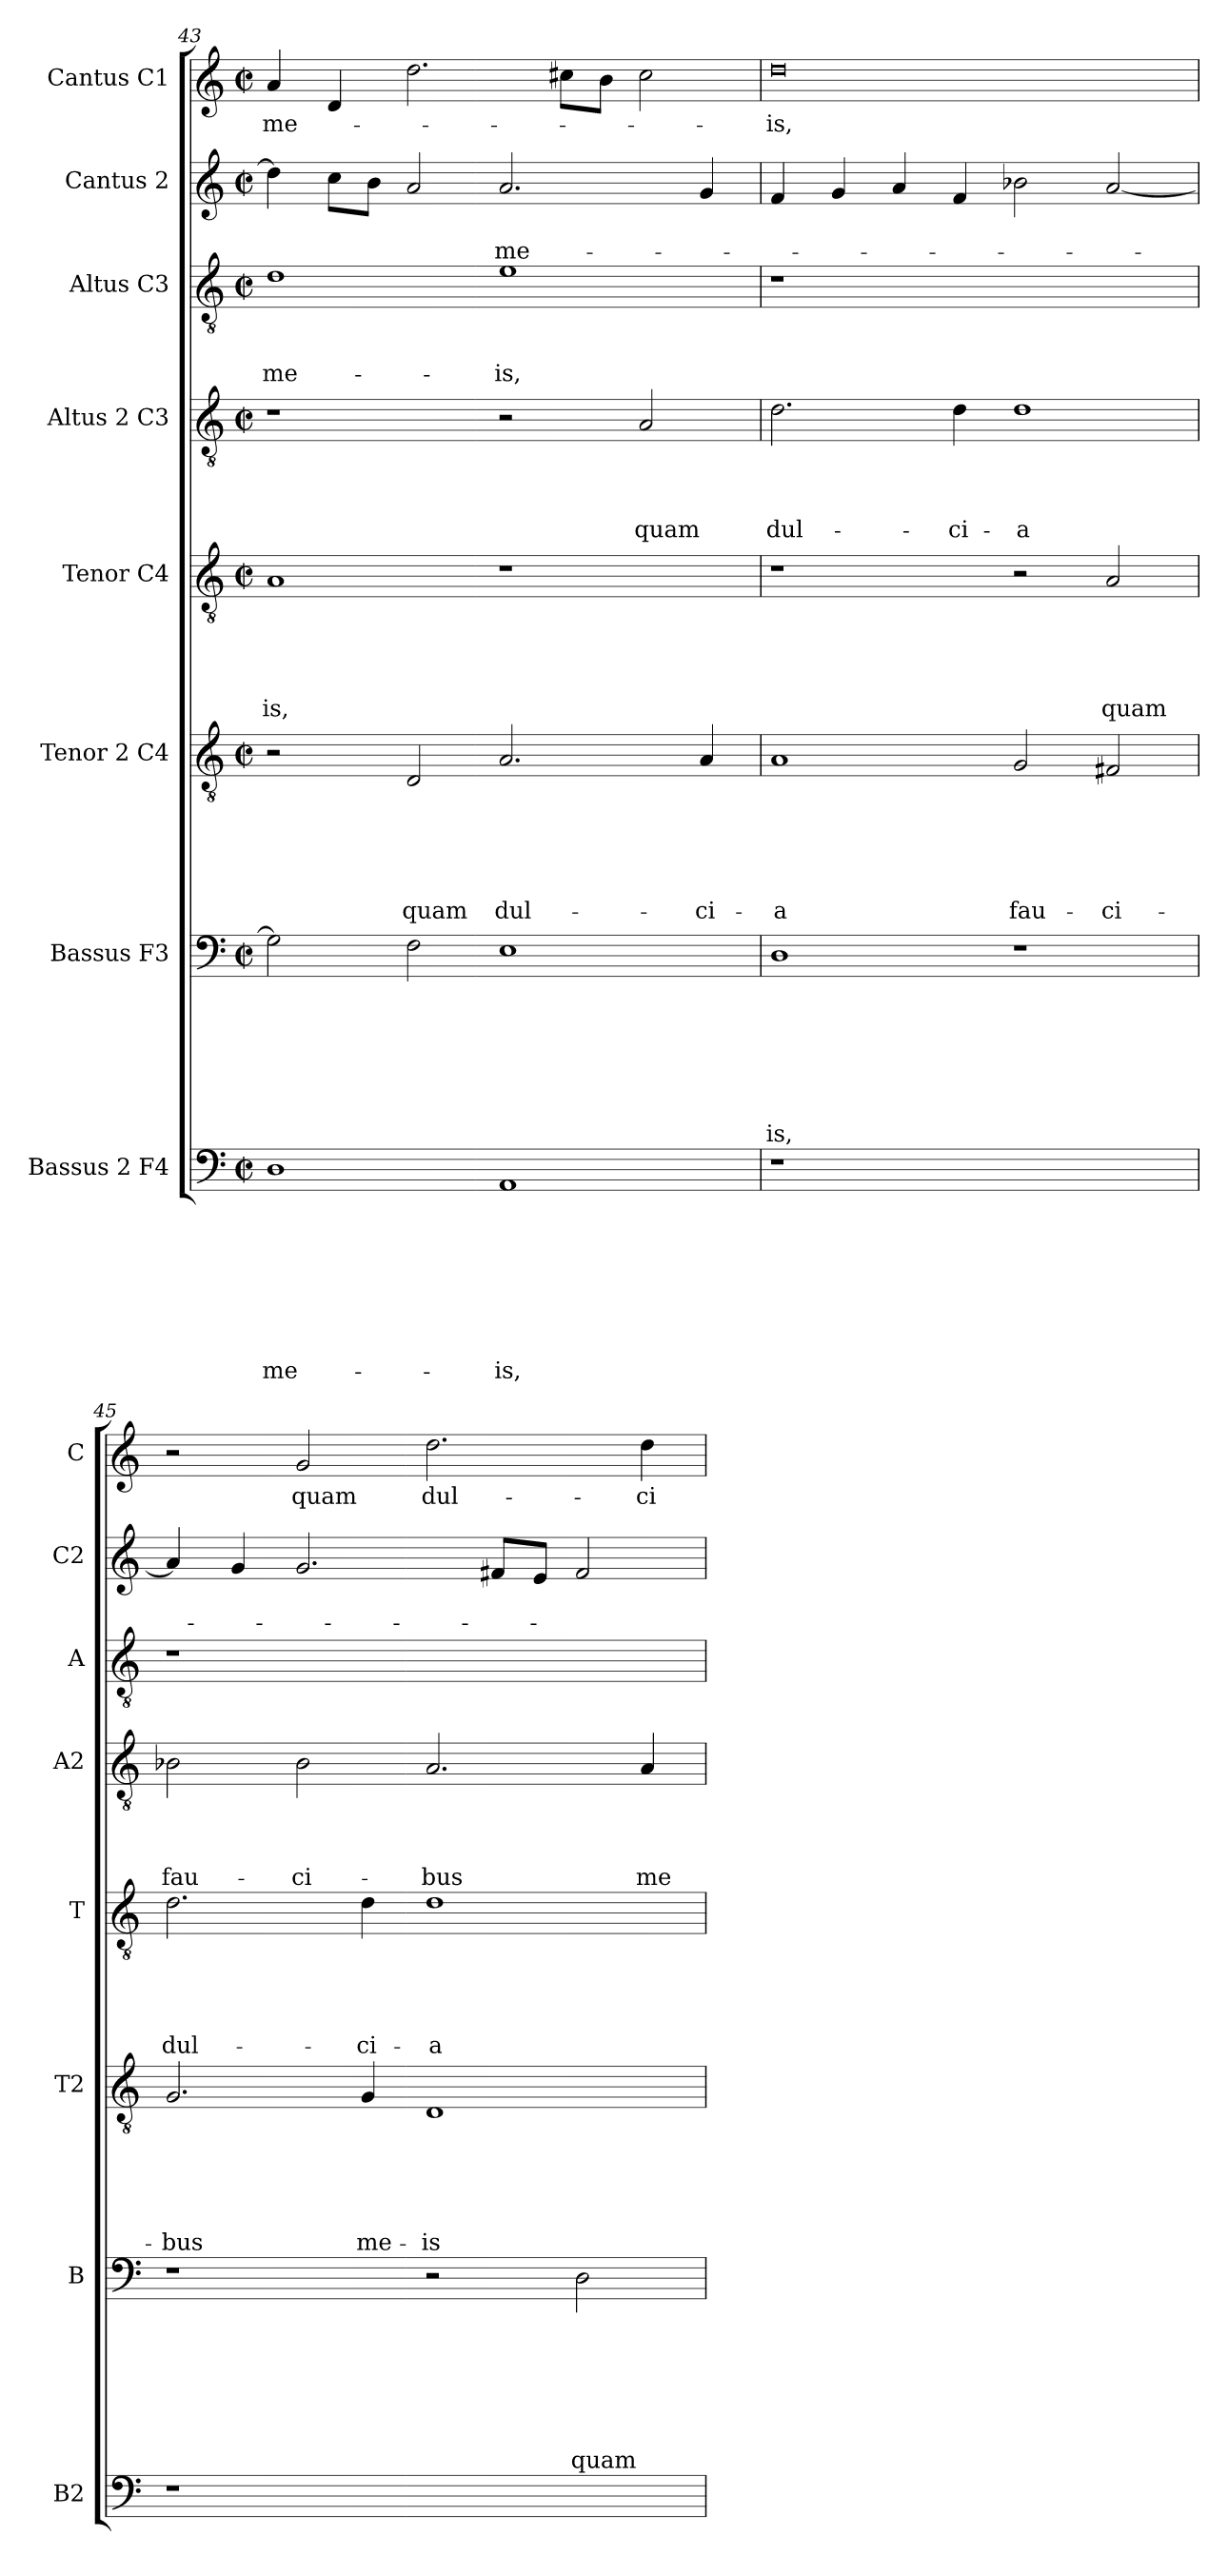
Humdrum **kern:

**kern	**text	**text	**text	**text	**text	**text	**text	**text	**kern	**text	**text	**text	**text	**text	**text	**text	**kern	**text	**text	**text	**text	**text	**text	**kern	**text	**text	**text	**text	**text	**kern	**text	**text	**text	**text	**kern	**text	**text	**text	**kern	**text	**text	**kern	**text
*part8	*part8	*part8	*part8	*part8	*part8	*part8	*part8	*part8	*part7	*part7	*part7	*part7	*part7	*part7	*part7	*part7	*part6	*part6	*part6	*part6	*part6	*part6	*part6	*part5	*part5	*part5	*part5	*part5	*part5	*part4	*part4	*part4	*part4	*part4	*part3	*part3	*part3	*part3	*part2	*part2	*part2	*part1	*part1
*staff8	*staff8	*staff8	*staff8	*staff8	*staff8	*staff8	*staff8	*staff8	*staff7	*staff7	*staff7	*staff7	*staff7	*staff7	*staff7	*staff7	*staff6	*staff6	*staff6	*staff6	*staff6	*staff6	*staff6	*staff5	*staff5	*staff5	*staff5	*staff5	*staff5	*staff4	*staff4	*staff4	*staff4	*staff4	*staff3	*staff3	*staff3	*staff3	*staff2	*staff2	*staff2	*staff1	*staff1
*I"Bassus 2 F4	*	*	*	*	*	*	*	*	*I"Bassus F3	*	*	*	*	*	*	*	*I"Tenor 2 C4	*	*	*	*	*	*	*I"Tenor C4	*	*	*	*	*	*I"Altus 2 C3	*	*	*	*	*I"Altus C3	*	*	*	*I"Cantus 2	*	*	*I"Cantus C1	*
*I'B2	*	*	*	*	*	*	*	*	*I'B	*	*	*	*	*	*	*	*I'T2	*	*	*	*	*	*	*I'T	*	*	*	*	*	*I'A2	*	*	*	*	*I'A	*	*	*	*I'C2	*	*	*I'C	*
*clefF4	*	*	*	*	*	*	*	*	*clefF4	*	*	*	*	*	*	*	*clefGv2	*	*	*	*	*	*	*clefGv2	*	*	*	*	*	*clefGv2	*	*	*	*	*clefGv2	*	*	*	*clefG2	*	*	*clefG2	*
*k[]	*	*	*	*	*	*	*	*	*k[]	*	*	*	*	*	*	*	*k[]	*	*	*	*	*	*	*k[]	*	*	*	*	*	*k[]	*	*	*	*	*k[]	*	*	*	*k[]	*	*	*k[]	*
*C:	*	*	*	*	*	*	*	*	*C:	*	*	*	*	*	*	*	*C:	*	*	*	*	*	*	*C:	*	*	*	*	*	*C:	*	*	*	*	*C:	*	*	*	*C:	*	*	*C:	*
*M2/2	*	*	*	*	*	*	*	*	*M2/2	*	*	*	*	*	*	*	*M2/2	*	*	*	*	*	*	*M2/2	*	*	*	*	*	*M2/2	*	*	*	*	*M2/2	*	*	*	*M2/2	*	*	*M2/2	*
*met(c|)	*	*	*	*	*	*	*	*	*met(c|)	*	*	*	*	*	*	*	*met(c|)	*	*	*	*	*	*	*met(c|)	*	*	*	*	*	*met(c|)	*	*	*	*	*met(c|)	*	*	*	*met(c|)	*	*	*met(c|)	*
=43	=43	=43	=43	=43	=43	=43	=43	=43	=43	=43	=43	=43	=43	=43	=43	=43	=43	=43	=43	=43	=43	=43	=43	=43	=43	=43	=43	=43	=43	=43	=43	=43	=43	=43	=43	=43	=43	=43	=43	=43	=43	=43	=43
!	!	!	!	!	!	!	!	!LO:LY:b	!	!	!	!	!	!	!	!	!	!	!	!	!	!	!	!	!	!	!	!	!LO:LY:b	!	!	!	!	!	!	!	!	!LO:LY:b	!	!	!	!	!LO:LY:b
1D	.	.	.	.	.	.	.	me-	2G\]	.	.	.	.	.	.	.	2r	.	.	.	.	.	.	1A	.	.	.	.	-is,	1r	.	.	.	.	1d	.	.	me-	4dd\]	.	.	4a/	me-
.	.	.	.	.	.	.	.	.	.	.	.	.	.	.	.	.	.	.	.	.	.	.	.	.	.	.	.	.	.	.	.	.	.	.	.	.	.	.	8cc\L	.	.	4d/	.
.	.	.	.	.	.	.	.	.	.	.	.	.	.	.	.	.	.	.	.	.	.	.	.	.	.	.	.	.	.	.	.	.	.	.	.	.	.	.	8b\J	.	.	.	.
!	!	!	!	!	!	!	!	!	!	!	!	!	!	!	!	!	!	!	!	!	!	!	!LO:LY:b	!	!	!	!	!	!	!	!	!	!	!	!	!	!	!	!	!	!	!	!
.	.	.	.	.	.	.	.	.	2F\	.	.	.	.	.	.	.	2D/	.	.	.	.	.	quam	.	.	.	.	.	.	.	.	.	.	.	.	.	.	.	2a/	.	.	2.dd\	.
!	!	!	!	!	!	!	!	!LO:LY:b	!	!	!	!	!	!	!	!	!	!	!	!	!	!	!LO:LY:b	!	!	!	!	!	!	!	!	!	!	!	!	!	!	!LO:LY:b	!	!	!LO:LY:b	!	!
1AA	.	.	.	.	.	.	.	-is,	1E	.	.	.	.	.	.	.	2.A/	.	.	.	.	.	dul-	1r	.	.	.	.	.	2r	.	.	.	.	1e	.	.	-is,	2.a/	.	me-	.	.
.	.	.	.	.	.	.	.	.	.	.	.	.	.	.	.	.	.	.	.	.	.	.	.	.	.	.	.	.	.	.	.	.	.	.	.	.	.	.	.	.	.	8cc#X\L	.
.	.	.	.	.	.	.	.	.	.	.	.	.	.	.	.	.	.	.	.	.	.	.	.	.	.	.	.	.	.	.	.	.	.	.	.	.	.	.	.	.	.	8b\J	.
!	!	!	!	!	!	!	!	!	!	!	!	!	!	!	!	!	!	!	!	!	!	!	!	!	!	!	!	!	!	!	!	!	!	!LO:LY:b	!	!	!	!	!	!	!	!	!
.	.	.	.	.	.	.	.	.	.	.	.	.	.	.	.	.	.	.	.	.	.	.	.	.	.	.	.	.	.	2A/	.	.	.	quam	.	.	.	.	.	.	.	2cc#\	.
!	!	!	!	!	!	!	!	!	!	!	!	!	!	!	!	!	!	!	!	!	!	!	!LO:LY:b	!	!	!	!	!	!	!	!	!	!	!	!	!	!	!	!	!	!	!	!
.	.	.	.	.	.	.	.	.	.	.	.	.	.	.	.	.	4A/	.	.	.	.	.	-ci-	.	.	.	.	.	.	.	.	.	.	.	.	.	.	.	4g/	.	.	.	.
=44	=44	=44	=44	=44	=44	=44	=44	=44	=44	=44	=44	=44	=44	=44	=44	=44	=44	=44	=44	=44	=44	=44	=44	=44	=44	=44	=44	=44	=44	=44	=44	=44	=44	=44	=44	=44	=44	=44	=44	=44	=44	=44	=44
!	!	!	!	!	!	!	!	!	!	!	!	!	!	!	!	!LO:LY:b	!	!	!	!	!	!	!LO:LY:b	!	!	!	!	!	!	!	!	!	!	!LO:LY:b	!	!	!	!	!	!	!	!	!LO:LY:b
1r	.	.	.	.	.	.	.	.	1D	.	.	.	.	.	.	-is,	1A	.	.	.	.	.	-a	1r	.	.	.	.	.	2.d\	.	.	.	dul-	1r	.	.	.	4f/	.	.	0dd	-is,
.	.	.	.	.	.	.	.	.	.	.	.	.	.	.	.	.	.	.	.	.	.	.	.	.	.	.	.	.	.	.	.	.	.	.	.	.	.	.	4g/	.	.	.	.
.	.	.	.	.	.	.	.	.	.	.	.	.	.	.	.	.	.	.	.	.	.	.	.	.	.	.	.	.	.	.	.	.	.	.	.	.	.	.	4a/	.	.	.	.
!	!	!	!	!	!	!	!	!	!	!	!	!	!	!	!	!	!	!	!	!	!	!	!	!	!	!	!	!	!	!	!	!	!	!LO:LY:b	!	!	!	!	!	!	!	!	!
.	.	.	.	.	.	.	.	.	.	.	.	.	.	.	.	.	.	.	.	.	.	.	.	.	.	.	.	.	.	4d\	.	.	.	-ci-	.	.	.	.	4f/	.	.	.	.
!	!	!	!	!	!	!	!	!	!	!	!	!	!	!	!	!	!	!	!	!	!	!	!LO:LY:b	!	!	!	!	!	!	!	!	!	!	!LO:LY:b	!	!	!	!	!	!	!	!	!
1ryy	.	.	.	.	.	.	.	.	1r	.	.	.	.	.	.	.	2G/	.	.	.	.	.	fau-	2r	.	.	.	.	.	1d	.	.	.	-a	1ryy	.	.	.	2b-X\	.	.	.	.
!	!	!	!	!	!	!	!	!	!	!	!	!	!	!	!	!	!	!	!	!	!	!	!LO:LY:b	!	!	!	!	!	!LO:LY:b	!	!	!	!	!	!	!	!	!	!	!	!	!	!
.	.	.	.	.	.	.	.	.	.	.	.	.	.	.	.	.	2F#X/	.	.	.	.	.	-ci-	2A/	.	.	.	.	quam	.	.	.	.	.	.	.	.	.	[2a/	.	.	.	.
!!LO:PB:g=z
=45	=45	=45	=45	=45	=45	=45	=45	=45	=45	=45	=45	=45	=45	=45	=45	=45	=45	=45	=45	=45	=45	=45	=45	=45	=45	=45	=45	=45	=45	=45	=45	=45	=45	=45	=45	=45	=45	=45	=45	=45	=45	=45	=45
!	!	!	!	!	!	!	!	!	!	!	!	!	!	!	!	!	!	!	!	!	!	!	!LO:LY:b	!	!	!	!	!	!LO:LY:b	!	!	!	!	!LO:LY:b	!	!	!	!	!	!	!	!	!
1r	.	.	.	.	.	.	.	.	1r	.	.	.	.	.	.	.	2.G/	.	.	.	.	.	-bus	2.d\	.	.	.	.	dul-	2B-X\	.	.	.	fau-	1r	.	.	.	4a/]	.	.	2r	.
.	.	.	.	.	.	.	.	.	.	.	.	.	.	.	.	.	.	.	.	.	.	.	.	.	.	.	.	.	.	.	.	.	.	.	.	.	.	.	4g/	.	.	.	.
!	!	!	!	!	!	!	!	!	!	!	!	!	!	!	!	!	!	!	!	!	!	!	!	!	!	!	!	!	!	!	!	!	!	!LO:LY:b	!	!	!	!	!	!	!	!	!LO:LY:b
.	.	.	.	.	.	.	.	.	.	.	.	.	.	.	.	.	.	.	.	.	.	.	.	.	.	.	.	.	.	2B-\	.	.	.	-ci-	.	.	.	.	2.g/	.	.	2g/	quam
!	!	!	!	!	!	!	!	!	!	!	!	!	!	!	!	!	!	!	!	!	!	!	!LO:LY:b	!	!	!	!	!	!LO:LY:b	!	!	!	!	!	!	!	!	!	!	!	!	!	!
.	.	.	.	.	.	.	.	.	.	.	.	.	.	.	.	.	4G/	.	.	.	.	.	me-	4d\	.	.	.	.	-ci-	.	.	.	.	.	.	.	.	.	.	.	.	.	.
!	!	!	!	!	!	!	!	!	!	!	!	!	!	!	!	!	!	!	!	!	!	!	!LO:LY:b	!	!	!	!	!	!LO:LY:b	!	!	!	!	!LO:LY:b	!	!	!	!	!	!	!	!	!LO:LY:b
1ryy	.	.	.	.	.	.	.	.	2r	.	.	.	.	.	.	.	1D	.	.	.	.	.	-is	1d	.	.	.	.	-a	2.A/	.	.	.	-bus	1ryy	.	.	.	.	.	.	2.dd\	dul-
.	.	.	.	.	.	.	.	.	.	.	.	.	.	.	.	.	.	.	.	.	.	.	.	.	.	.	.	.	.	.	.	.	.	.	.	.	.	.	8f#X/L	.	.	.	.
.	.	.	.	.	.	.	.	.	.	.	.	.	.	.	.	.	.	.	.	.	.	.	.	.	.	.	.	.	.	.	.	.	.	.	.	.	.	.	8e/J	.	.	.	.
!	!	!	!	!	!	!	!	!	!	!	!	!	!	!	!	!LO:LY:b	!	!	!	!	!	!	!	!	!	!	!	!	!	!	!	!	!	!	!	!	!	!	!	!	!	!	!
.	.	.	.	.	.	.	.	.	2D\	.	.	.	.	.	.	quam	.	.	.	.	.	.	.	.	.	.	.	.	.	.	.	.	.	.	.	.	.	.	2f#/	.	.	.	.
!	!	!	!	!	!	!	!	!	!	!	!	!	!	!	!	!	!	!	!	!	!	!	!	!	!	!	!	!	!	!	!	!	!	!LO:LY:b	!	!	!	!	!	!	!	!	!LO:LY:b
.	.	.	.	.	.	.	.	.	.	.	.	.	.	.	.	.	.	.	.	.	.	.	.	.	.	.	.	.	.	4A/	.	.	.	me-	.	.	.	.	.	.	.	4dd\	-ci-
=	=	=	=	=	=	=	=	=	=	=	=	=	=	=	=	=	=	=	=	=	=	=	=	=	=	=	=	=	=	=	=	=	=	=	=	=	=	=	=	=	=	=	=
*-	*-	*-	*-	*-	*-	*-	*-	*-	*-	*-	*-	*-	*-	*-	*-	*-	*-	*-	*-	*-	*-	*-	*-	*-	*-	*-	*-	*-	*-	*-	*-	*-	*-	*-	*-	*-	*-	*-	*-	*-	*-	*-	*-
